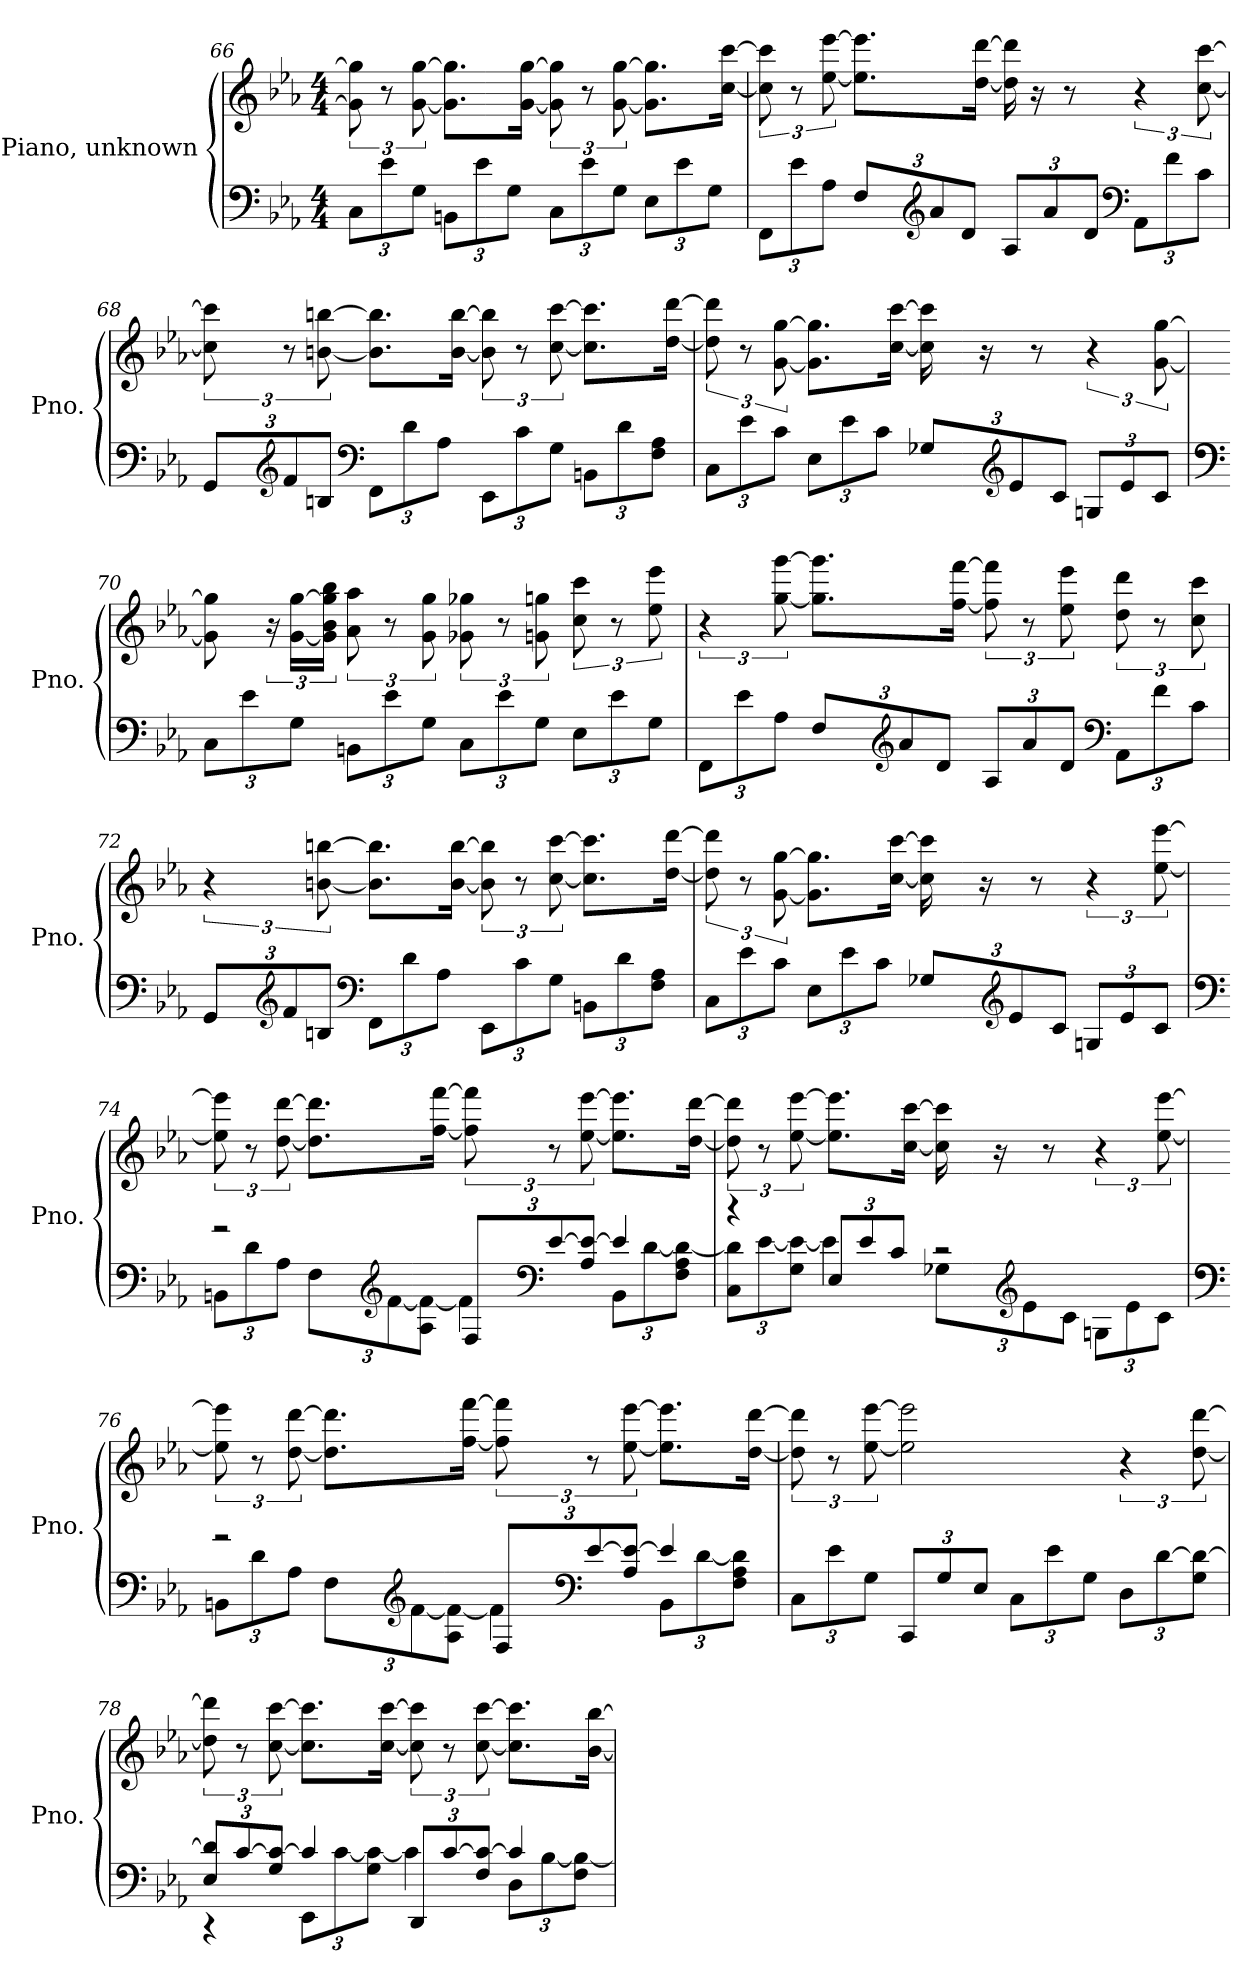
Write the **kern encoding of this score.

**kern	**kern
*part1	*part1
*staff2	*staff1
*I"Piano, unknown	*
*I'Pno.	*
!!LO:LB:g=z
*clefF4	*clefG2
*k[b-e-a-]	*k[b-e-a-]
*M4/4	*M4/4
*Xbrackettup	*
=66	=66
12C\L	12g\] 12gg\]
12e-\	12r
12G\J	[12g\ [12gg\
12BBn\L	8.g\] 8.gg\]L
12e-\	.
12G\J	.
.	[16g\ [16gg\Jk
12C\L	12g\] 12gg\]
12e-\	12r
12G\J	[12g\ [12gg\
12E-\L	8.g\] 8.gg\]L
12e-\	.
12G\J	.
.	[16cc\ [16ccc\Jk
=67	=67
12FF\L	12cc\] 12ccc\]
12e-\	12r
12A-\J	[12ee-\ [12eee-\
12F/L	8.ee-\] 8.eee-\]L
*clefG2	*
12a-/	.
12d/J	.
.	[16dd\ [16ddd\Jk
12A-/L	16dd\] 16ddd\]
.	16r
12a-/	.
.	8r
12d/J	.
*clefF4	*
12AA-\L	6r
12f\	.
12c\J	[12cc\ [12ccc\
!!LO:PB:g=z
=68	=68
12GG/L	12cc\] 12ccc\]
*clefG2	*
12f/	12r
12Bn/J	[12bn\ [12bbn\
*clefF4	*
12FF\L	8.b\] 8.bb\]L
12d\	.
12A-\J	.
.	[16b\ [16bb\Jk
12EE-\L	12b\] 12bb\]
12c\	12r
12G\J	[12cc\ [12ccc\
12BBn\L	8.cc\] 8.ccc\]L
12d\	.
12F\ 12A-\J	.
.	[16dd\ [16ddd\Jk
=69	=69
12C\L	12dd\] 12ddd\]
12e-\	12r
12c\J	[12g\ [12gg\
12E-\L	8.g\] 8.gg\]L
12e-\	.
12c\J	.
.	[16cc\ [16ccc\Jk
12G-X/L	16cc\] 16ccc\]
.	16r
*clefG2	*
12e-/	.
.	8r
12c/J	.
12Gn/L	6r
12e-/	.
12c/J	[12g\ [12gg\
!!LO:LB:g=z
=70	=70
*clefF4	*
12C\L	8g\] 8gg\]
12e-\	.
.	24r
12G\J	[24g\ [24gg\LL
.	24g\] 24b-\ 24gg\] 24bb-\JJ
12BBn\L	12a-\ 12aa-\
12e-\	12r
12G\J	12g\ 12gg\
12C\L	12g-X\ 12gg-X\
12e-\	12r
12G\J	12gn\ 12ggn\
12E-\L	12cc\ 12ccc\
12e-\	12r
12G\J	12ee-\ 12eee-\
=71	=71
12FF\L	6r
12e-\	.
12A-\J	[12gg\ [12ggg\
12F/L	8.gg\] 8.ggg\]L
*clefG2	*
12a-/	.
12d/J	.
.	[16ff\ [16fff\Jk
12A-/L	12ff\] 12fff\]
12a-/	12r
12d/J	12ee-\ 12eee-\
*clefF4	*
12AA-\L	12dd\ 12ddd\
12f\	12r
12c\J	12cc\ 12ccc\
!!LO:LB:g=z
=72	=72
12GG/L	6r
*clefG2	*
12f/	.
12Bn/J	[12bn\ [12bbn\
*clefF4	*
12FF\L	8.b\] 8.bb\]L
12d\	.
12A-\J	.
.	[16b\ [16bb\Jk
12EE-\L	12b\] 12bb\]
12c\	12r
12G\J	[12cc\ [12ccc\
12BBn\L	8.cc\] 8.ccc\]L
12d\	.
12F\ 12A-\J	.
.	[16dd\ [16ddd\Jk
=73	=73
12C\L	12dd\] 12ddd\]
12e-\	12r
12c\J	[12g\ [12gg\
12E-\L	8.g\] 8.gg\]L
12e-\	.
12c\J	.
.	[16cc\ [16ccc\Jk
12G-X/L	16cc\] 16ccc\]
.	16r
*clefG2	*
12e-/	.
.	8r
12c/J	.
12Gn/L	6r
12e-/	.
12c/J	[12ee-\ [12eee-\
!!LO:LB:g=z
=74	=74
*clefF4	*
*^	*
2r	12BBn\L	12ee-\] 12eee-\]
.	12d\	12r
.	12A-\J	[12dd\ [12ddd\
.	12F\L	8.dd\] 8.ddd\]L
*clefG2	*	*
.	[12f\	.
.	12A-\ 12f\_J	.
.	.	[16ff\ [16fff\Jk
12F/L	4f\]	12ff\] 12fff\]
*clefF4	*	*
[12e-/	.	12r
12A-/ 12e-/_J	.	[12ee-\ [12eee-\
4e-/]	12BB\L	8.ee-\] 8.eee-\]L
.	[12d\	.
.	12F\ 12A-\ 12d\_J	.
.	.	[16dd\ [16ddd\Jk
=75	=75	=75
4r	12C\ 12d\]L	12dd\] 12ddd\]
.	[12e-\	12r
.	12G\ 12e-\_J	[12ee-\ [12eee-\
12E-/L	4e-\]	8.ee-\] 8.eee-\]L
12e-/	.	.
12c/J	.	.
.	.	[16cc\ [16ccc\Jk
2r	12G-X\L	16cc\] 16ccc\]
.	.	16r
*clefG2	*	*
.	12e-\	.
.	.	8r
.	12c\J	.
.	12Gn\L	6r
.	12e-\	.
.	12c\J	[12ee-\ [12eee-\
!!LO:LB:g=z
=76	=76	=76
*clefF4	*	*
2r	12BBn\L	12ee-\] 12eee-\]
.	12d\	12r
.	12A-\J	[12dd\ [12ddd\
.	12F\L	8.dd\] 8.ddd\]L
*clefG2	*	*
.	[12f\	.
.	12A-\ 12f\_J	.
.	.	[16ff\ [16fff\Jk
12F/L	4f\]	12ff\] 12fff\]
*clefF4	*	*
[12e-/	.	12r
12A-/ 12e-/_J	.	[12ee-\ [12eee-\
4e-/]	12BB\L	8.ee-\] 8.eee-\]L
.	[12d\	.
.	12F\ 12A-\ 12d\]J	.
.	.	[16dd\ [16ddd\Jk
*v	*v	*
=77	=77
12C\L	12dd\] 12ddd\]
12e-\	12r
12G\J	[12ee-\ [12eee-\
12CC/L	2ee-\] 2eee-\]
12G/	.
12E-/J	.
12C\L	.
12e-\	.
12G\J	.
12D\L	6r
[12d\	.
12G\ 12d\_J	[12dd\ [12ddd\
!!LO:LB:g=z
=78	=78
*^	*
12E-/ 12d/]L	4r	12dd\] 12ddd\]
[12c/	.	12r
12G/ 12c/_J	.	[12cc\ [12ccc\
4c/]	12EE-\L	8.cc\] 8.ccc\]L
.	[12c\	.
.	12G\ 12c\_J	.
.	.	[16cc\ [16ccc\Jk
12DD/L	4c\]	12cc\] 12ccc\]
[12c/	.	12r
12F/ 12c/_J	.	[12cc\ [12ccc\
4c/]	12D\L	8.cc\] 8.ccc\]L
.	[12B-\	.
.	12F\ 12B-\_J	.
.	.	[16b-\ [16bb-\Jk
*v	*v	*
=	=
*-	*-
